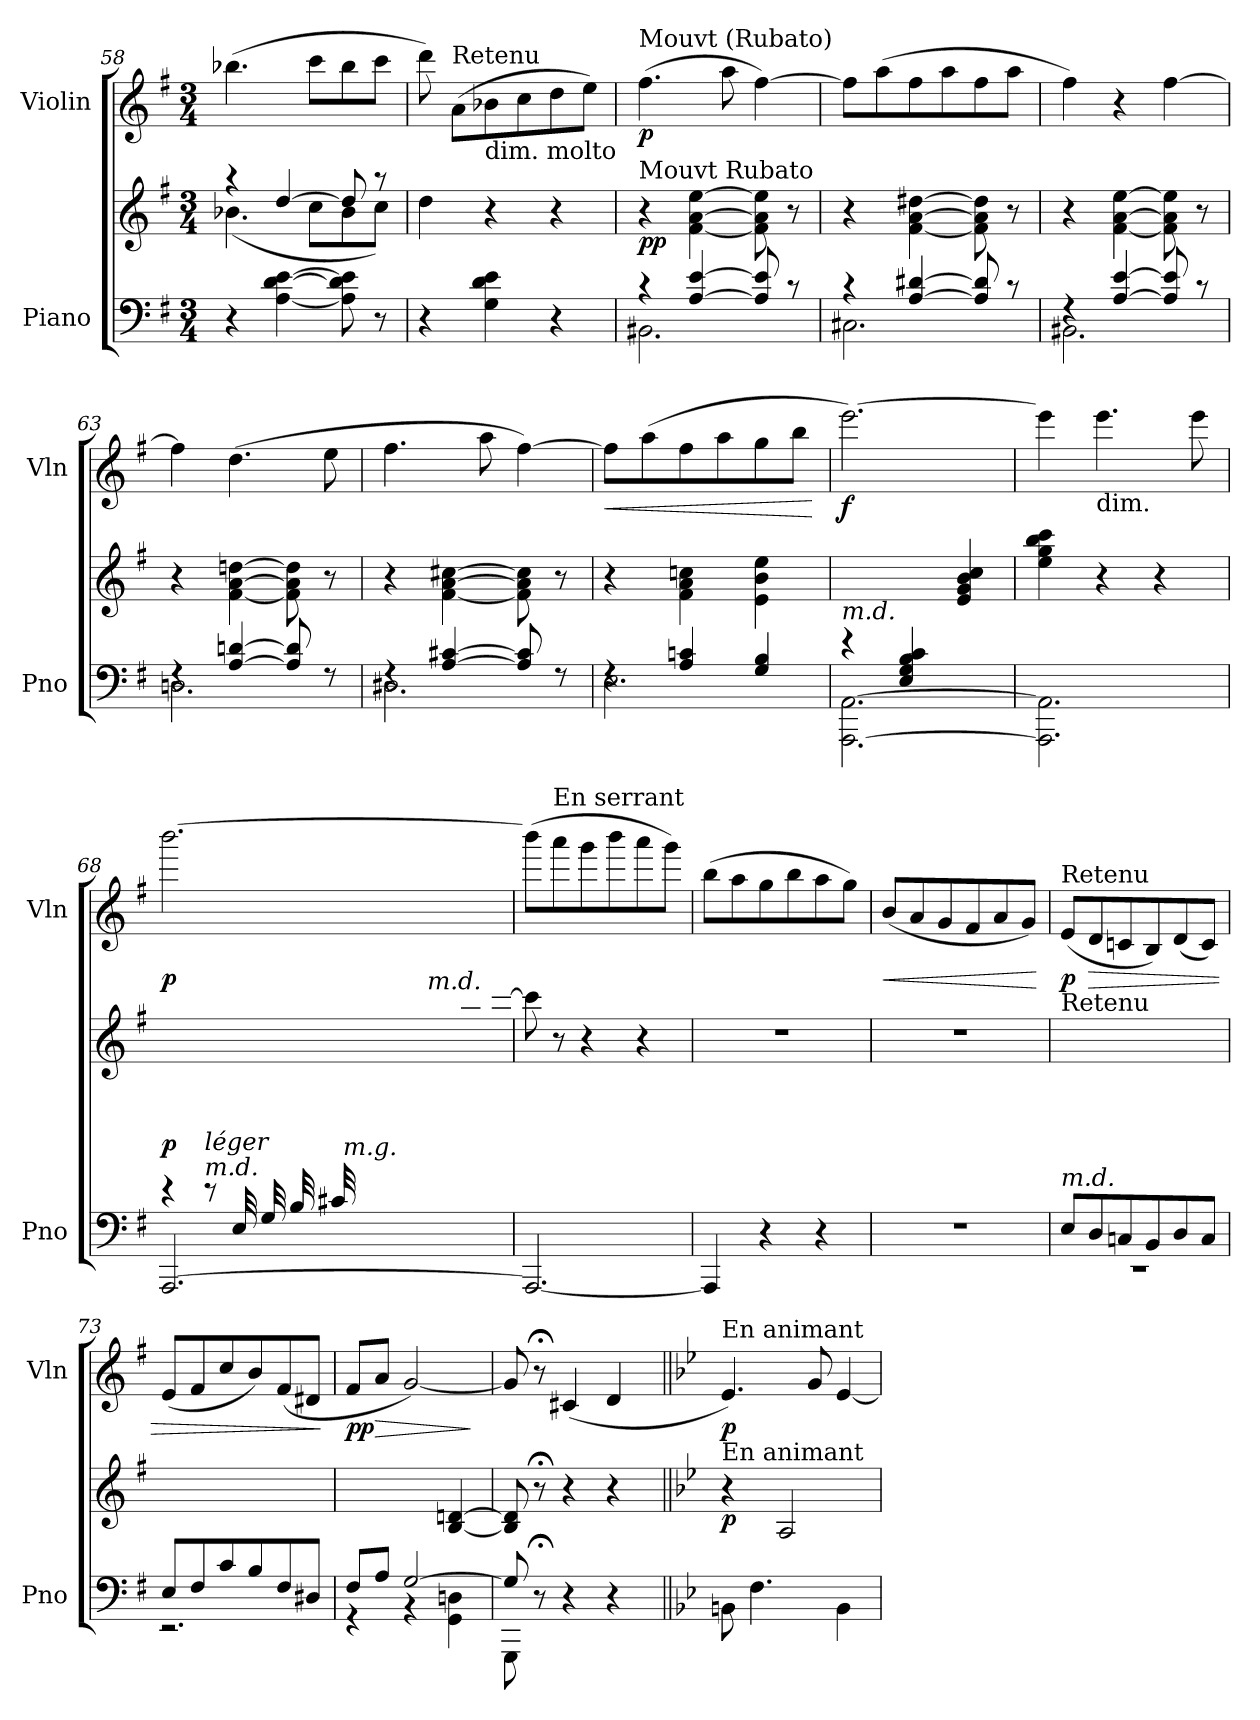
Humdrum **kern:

**kern	**kern	**dynam	**kern	**dynam
*part2	*part2	*part2	*part1	*part1
*staff3	*staff2	*staff2/3	*staff1	*staff1
*I"Piano	*	*	*I"Violin	*
*I'Pno	*	*	*I'Vln	*
*clefF4	*clefG2	*	*clefG2	*
*k[f#]	*k[f#]	*	*k[f#]	*
*M3/4	*M3/4	*	*M3/4	*
=58	=58	=58	=58	=58
*	*^	*	*	*
4r	4r	(<4.b-X\	.	(>4.bb-X\	.
[4A\ [4d\ [4e\	[4dd/	.	.	.	.
.	.	8cc\L	.	8ccc\L	.
8A\] 8d\] 8e\]	8dd/]	8b-\	.	8bb-\	.
8r	8r	8cc\J)	.	8ccc\J	.
=59	=59	=59	=59	=59	=59
!	!LO:TX:a:t=Retenu	!	!	!	!
*	*v	*v	*	*	*
4r	4dd\	.	8ddd\)	.
!	!	!	!LO:TX:a:t=Retenu	!
.	.	.	(>8a\L	.
!	!	!	!LO:TX:b:t=dim. molto	!
4G\ 4d\ 4e\	4r	.	8b-X\	.
.	.	.	8cc\	.
4r	4r	.	8dd\	.
.	.	.	8ee\J)	.
=60	=60	=60	=60	=60
*^	*	*	*	*
!	!	!	!	!LO:TX:a:t=Mouvt (Rubato)	!
!	!	!LO:TX:a:t=Mouvt Rubato	!	!	!
!	!	!	!LO:DY:b	!	!LO:DY:b
4r	2.BB#X\	4r	pp	(>4.ff#\	p
[4A/ [4e/	.	[4f#\ [4a\ [4ee\	.	.	.
.	.	.	.	8aa\	.
8A/] 8e/]	.	8f#\] 8a\] 8ee\]	.	[4ff#\)	.
8r	.	8r	.	.	.
=61	=61	=61	=61	=61	=61
4r	2.C#X\	4r	.	8ff#\L]	.
.	.	.	.	(>8aa\	.
[4A/ [4d#X/	.	[4f#\ [4a\ [4dd#X\	.	8ff#\	.
.	.	.	.	8aa\	.
8A/] 8d#/]	.	8f#\] 8a\] 8dd#\]	.	8ff#\	.
8r	.	8r	.	8aa\J	.
=62	=62	=62	=62	=62	=62
4rF	2.BB#X\	4r	.	4ff#\)	.
[4A/ [4e/	.	[4f#\ [4a\ [4ee\	.	4r	.
8A/] 8e/]	.	8f#\] 8a\] 8ee\]	.	[4ff#\	.
8r	.	8r	.	.	.
=63	=63	=63	=63	=63	=63
4rF	2.Dn\	4r	.	4ff#\]	.
[4A/ [4dn/	.	[4f#\ [4a\ [4ddn\	.	(>4.dd\	.
8A/] 8d/]	.	8f#\] 8a\] 8dd\]	.	.	.
8rF	.	8r	.	8ee\	.
=64	=64	=64	=64	=64	=64
4rF	2.D#X\	4r	.	4.ff#\	.
[4A/ [4c#X/	.	[4f#\ [4a\ [4cc#X\	.	.	.
.	.	.	.	8aa\	.
8A/] 8c#/]	.	8f#\] 8a\] 8cc#\]	.	[4ff#\)	.
8rF	.	8r	.	.	.
=65	=65	=65	=65	=65	=65
!	!	!	!	!	!LO:HP:b
4rF	2.E\	4r	.	8ff#\L]	<
.	.	.	.	(>8aa\	.
4A/ 4cn/	.	4f#\ 4a\ 4ccn\	.	8ff#\	.
.	.	.	.	8aa\	.
4G/ 4B/	.	4e\ 4b\ 4ee\	.	8gg\	.
.	.	.	.	8bb\J	.
*v	*v	*	*	*	*
.	.	.	.	[
=66	=66	=66	=66	=66
*^	*	*	*	*
!	!	!LO:TX:b:i:t=m.d.	!	!	!
!	!	!	!	!	!LO:DY:b
[2.AAA\ [2.AA\	4re	2ryy	.	[2.eee\)	f
.	(>4E/ 4G/ 4B/ 4c/	.	.	.	.
.	4ryy	4e/ 4g/ 4b/ 4cc/	.	.	.
*v	*v	*	*	*	*
=67	=67	=67	=67	=67
2.AAA\] 2.AA\]	4ee\ 4gg\ 4bb\ 4ccc\)	.	4eee\]	.
!	!	!	!LO:TX:b:t=dim.	!
.	4r	.	4.eee\	.
.	4r	.	.	.
.	.	.	8eee\	.
=68	=68	=68	=68	=68
*^	*^	*	*	*
!	!	!	!	!LO:DY:b	!	!LO:DY:b
[2.AAA/	4re	4ryy	2ryy	p	[2.bbb\	p
!	!	!LO:TX:b:i:t=léger	!	!	!	!
!	!LO:TX:a:i:t=m.d.	!	!	!	!	!
.	8re	4ryy	.	.	.	.
.	(>32E/LLL	.	.	.	.	.
.	32G/	.	.	.	.	.
.	32B/	.	.	.	.	.
.	32c#X/	.	.	.	.	.
!	!LO:TX:a:i:t=m.g.	!	!	!	!	!
.	4ryy	8ryy	32e\	.	.	.
.	.	.	32g\	.	.	.
.	.	.	32b\	.	.	.
.	.	.	32cc#X\	.	.	.
!	!	!LO:TX:a:i:t=m.d.	!	!	!	!
.	.	8ryy	32ee\	.	.	.
.	.	.	32gg\	.	.	.
.	.	.	32bb\	.	.	.
.	.	.	[32ccc#X\JJJ)	.	.	.
*v	*v	*	*	*	*	*
*	*v	*v	*	*	*
=69	=69	=69	=69	=69
2.AAA/_	8ccc#\]	.	(>8bbb\L]	.
!	!	!	!LO:TX:a:t=En serrant	!
.	8r	.	8aaa\	.
.	4r	.	8ggg\	.
.	.	.	8bbb\	.
.	4r	.	8aaa\	.
.	.	.	8ggg\J)	.
=70	=70	=70	=70	=70
4AAA/]	2.r	.	(>8bb\L	.
.	.	.	8aa\	.
4r	.	.	8gg\	.
.	.	.	8bb\	.
4r	.	.	8aa\	.
.	.	.	8gg\J)	.
=71	=71	=71	=71	=71
!	!	!	!	!LO:HP:b
2.r	2.r	.	(<8b/L	<
.	.	.	8a/	.
.	.	.	8g/	.
.	.	.	8f#/	.
.	.	.	8a/	.
.	.	.	8g/J)	.
.	.	.	.	[
=72	=72	=72	=72	=72
*^	*	*	*	*
!	!	!	!	!LO:TX:a:t=Retenu	!
!	!	!LO:TX:a:t=Retenu	!	!	!
!LO:TX:a:i:t=m.d.	!	!	!	!	!
!	!	!	!	!	!LO:DY:b
8E/L	2.r	2.ryy	.	(<8e/L	p
!	!	!	!	!	!LO:HP:b
8D/	.	.	.	8d/	>
8Cn/	.	.	.	8cn/	.
8BB/	.	.	.	8B/)	.
8D/	.	.	.	(<8d/	.
8C/J	.	.	.	8c/J)	.
=73	=73	=73	=73	=73	=73
8E/L	2.r	2.ryy	.	(<8e/L	.
8F#/	.	.	.	8f#/	.
8c/	.	.	.	8cc/	.
8B/	.	.	.	8b/)	.
8F#/	.	.	.	(<8f#/	.
8D#X/J	.	.	.	8d#X/J	.
*v	*v	*	*	*	*
.	.	.	.	]
=74	=74	=74	=74	=74
*^	*	*	*	*
!	!	!	!	!	!LO:DY:b
8F#/L	4r	2ryy	.	8f#/L	pp
!	!	!	!	!	!LO:HP:b
8A/J	.	.	.	8a/J	>
[2G/	4r	.	.	[2g/)	.
.	4GG\ 4Dn\	[4B/ [4dn/	.	.	.
*v	*v	*	*	*	*
.	.	.	.	]
=75	=75	=75	=75	=75
*^	*	*	*	*
8G/]	8GGG\	8B/] 8d/]	.	8g/]	.
8r;<	2ryy	8r;<	.	8r;<	.
4r	.	4r	.	(<4c#X/	.
4r	.	4r	.	4d/	.
.	8ryy	.	.	.	.
*v	*v	*	*	*	*
=76||	=76||	=76||	=76||	=76||
*k[b-e-]	*k[b-e-]	*	*k[b-e-]	*
*^	*	*	*	*
!	!	!	!	!LO:TX:a:t=En animant	!
!	!	!LO:TX:a:t=En animant	!	!	!
!	!	!	!LO:DY:b	!	!LO:DY:b
*v	*v	*	*	*	*
8BBn\	4r	p	4.e-/)	p
4.F\	.	.	.	.
.	2A/	.	.	.
.	.	.	8g/	.
4BB\	.	.	[4e-/	.
=	=	=	=	=
*-	*-	*-	*-	*-
